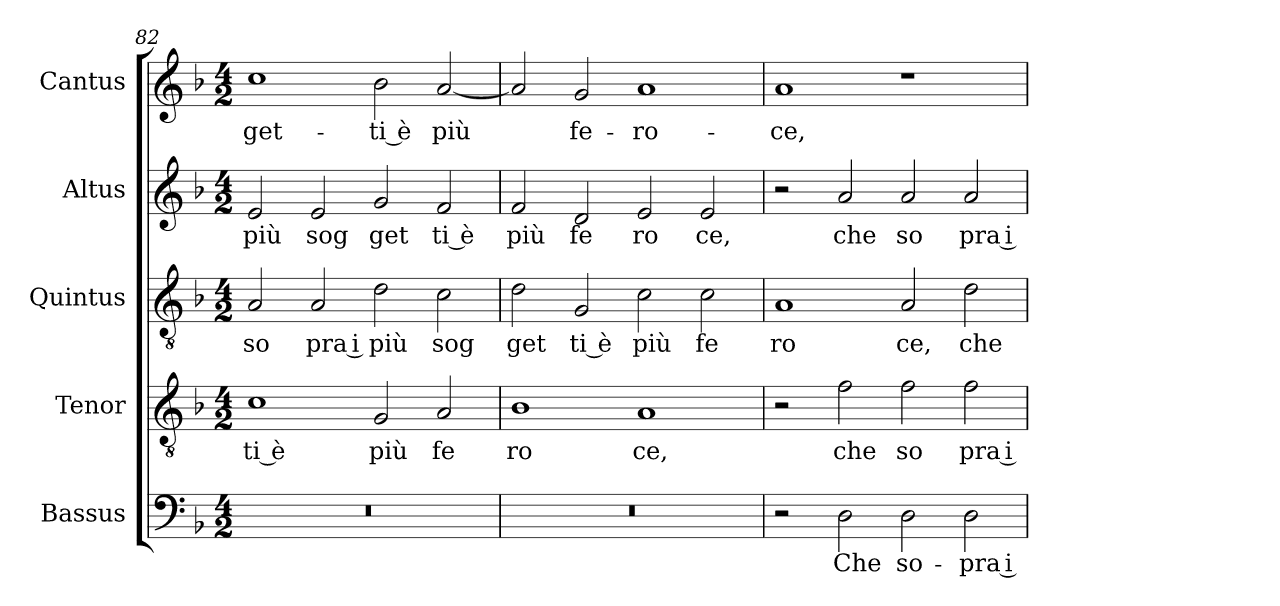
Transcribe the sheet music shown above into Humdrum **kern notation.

**kern	**text	**kern	**text	**kern	**text	**kern	**text	**kern	**text
*part5	*part5	*part4	*part4	*part3	*part3	*part2	*part2	*part1	*part1
*staff5	*staff5	*staff4	*staff4	*staff3	*staff3	*staff2	*staff2	*staff1	*staff1
*I"Bassus	*	*I"Tenor	*	*I"Quintus	*	*I"Altus	*	*I"Cantus	*
*I'Bassus	*	*I'Tenor	*	*I'Quintus	*	*I'Altus	*	*I'Cantus	*
*clefF4	*	*clefGv2	*	*clefGv2	*	*clefG2	*	*clefG2	*
*k[b-]	*	*k[b-]	*	*k[b-]	*	*k[b-]	*	*k[b-]	*
*F:	*	*F:	*	*F:	*	*F:	*	*F:	*
*M4/2	*	*M4/2	*	*M4/2	*	*M4/2	*	*M4/2	*
=82	=82	=82	=82	=82	=82	=82	=82	=82	=82
!	!	!	!LO:LY:b:rj	!	!LO:LY:b:cj	!	!LO:LY:b:cj	!	!LO:LY:b:cj
0r	.	1c	ti è	2A/	so	2e/	più	1cc	-get-
!	!	!	!	!	!LO:LY:b:cj	!	!LO:LY:b:cj	!	!
.	.	.	.	2A/	pra i	2e/	sog	.	.
!	!	!	!LO:LY:b:cj	!	!LO:LY:b:cj	!	!LO:LY:b:cj	!	!LO:LY:b:rj
.	.	2G/	più	2d\	più	2g/	get	2b-\	-ti è
!	!	!	!LO:LY:b:cj	!	!LO:LY:b:cj	!	!LO:LY:b:rj	!	!LO:LY:b
.	.	2A/	fe	2c\	sog	2f/	ti è	[<2a/	più
=83	=83	=83	=83	=83	=83	=83	=83	=83	=83
!	!	!	!LO:LY:b:cj	!	!LO:LY:b:cj	!	!LO:LY:b:cj	!	!
0r	.	1B-	ro	2d\	get	2f/	più	2a/]	.
!	!	!	!	!	!LO:LY:b:rj	!	!LO:LY:b:cj	!	!LO:LY:b:cj
.	.	.	.	2G/	ti è	2d/	fe	2g/	fe-
!	!	!	!LO:LY:b:cj	!	!LO:LY:b:cj	!	!LO:LY:b:cj	!	!LO:LY:b:cj
.	.	1A	ce,	2c\	più	2e/	ro	1a	-ro-
!	!	!	!	!	!LO:LY:b:cj	!	!LO:LY:b:cj	!	!
.	.	.	.	2c\	fe	2e/	ce,	.	.
!!LO:LB:g=z
=84	=84	=84	=84	=84	=84	=84	=84	=84	=84
!	!	!	!	!	!LO:LY:b:cj	!	!	!	!LO:LY:b:cj
2r	.	2r	.	1A	ro	2r	.	1a	-ce,
!	!LO:LY:b:cj	!	!LO:LY:b:cj	!	!	!	!LO:LY:b:cj	!	!
2D\	Che	2f\	che	.	.	2a/	che	.	.
!	!LO:LY:b:cj	!	!LO:LY:b:cj	!	!LO:LY:b:cj	!	!LO:LY:b:cj	!	!
2D\	so-	2f\	so	2A/	ce,	2a/	so	1r	.
!	!LO:LY:b:cj	!	!LO:LY:b:cj	!	!LO:LY:b:cj	!	!LO:LY:b:cj	!	!
2D\	-pra i	2f\	pra i	2d\	che	2a/	pra i	.	.
=	=	=	=	=	=	=	=	=	=
*-	*-	*-	*-	*-	*-	*-	*-	*-	*-
